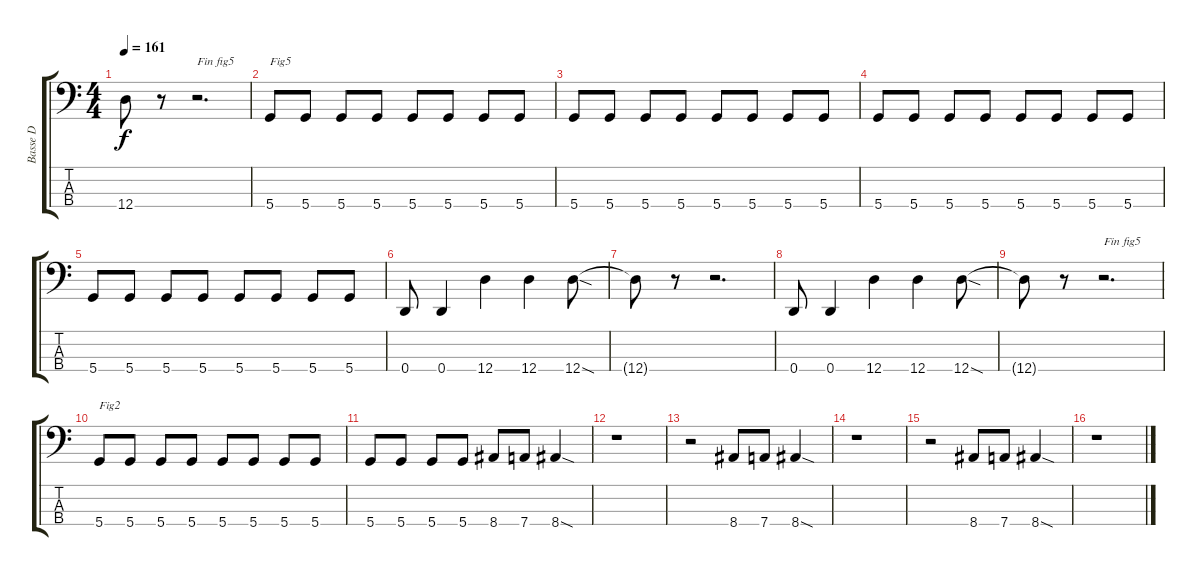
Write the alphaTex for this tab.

\track ("Basse D" "Basse D") {instrument electricbassfinger}
\staff {score tabs}
\tuning (F2 C2 G1 D1) {hide}
\ts (4 4)
\tempo 161
\clef f4
\ks c
12.4{t}.8{dy f} r.8 r.2{d txt "Fin fig5"} |
5.4.8{txt "Fig5"} 5.4.8 5.4.8 5.4.8 5.4.8 5.4.8 5.4.8 5.4.8 |
5.4.8 5.4.8 5.4.8 5.4.8 5.4.8 5.4.8 5.4.8 5.4.8 |
5.4.8 5.4.8 5.4.8 5.4.8 5.4.8 5.4.8 5.4.8 5.4.8 |
5.4.8 5.4.8 5.4.8 5.4.8 5.4.8 5.4.8 5.4.8 5.4.8 |
0.4.8 0.4.4 12.4.4 12.4.4 12.4{sod}.8 |
12.4{t}.8 r.8 r.2{d} |
0.4.8 0.4.4 12.4.4 12.4.4 12.4{sod}.8 |
12.4{t}.8 r.8 r.2{d txt "Fin fig5"} |
5.4.8{txt "Fig2"} 5.4.8 5.4.8 5.4.8 5.4.8 5.4.8 5.4.8 5.4.8 |
5.4.8 5.4.8 5.4.8 5.4.8 8.4.8 7.4.8 8.4{sod}.4 |
r.1 |
r.2 8.4.8 7.4.8 8.4{sod}.4 |
r.1 |
r.2 8.4.8 7.4.8 8.4{sod}.4 |
r.1
